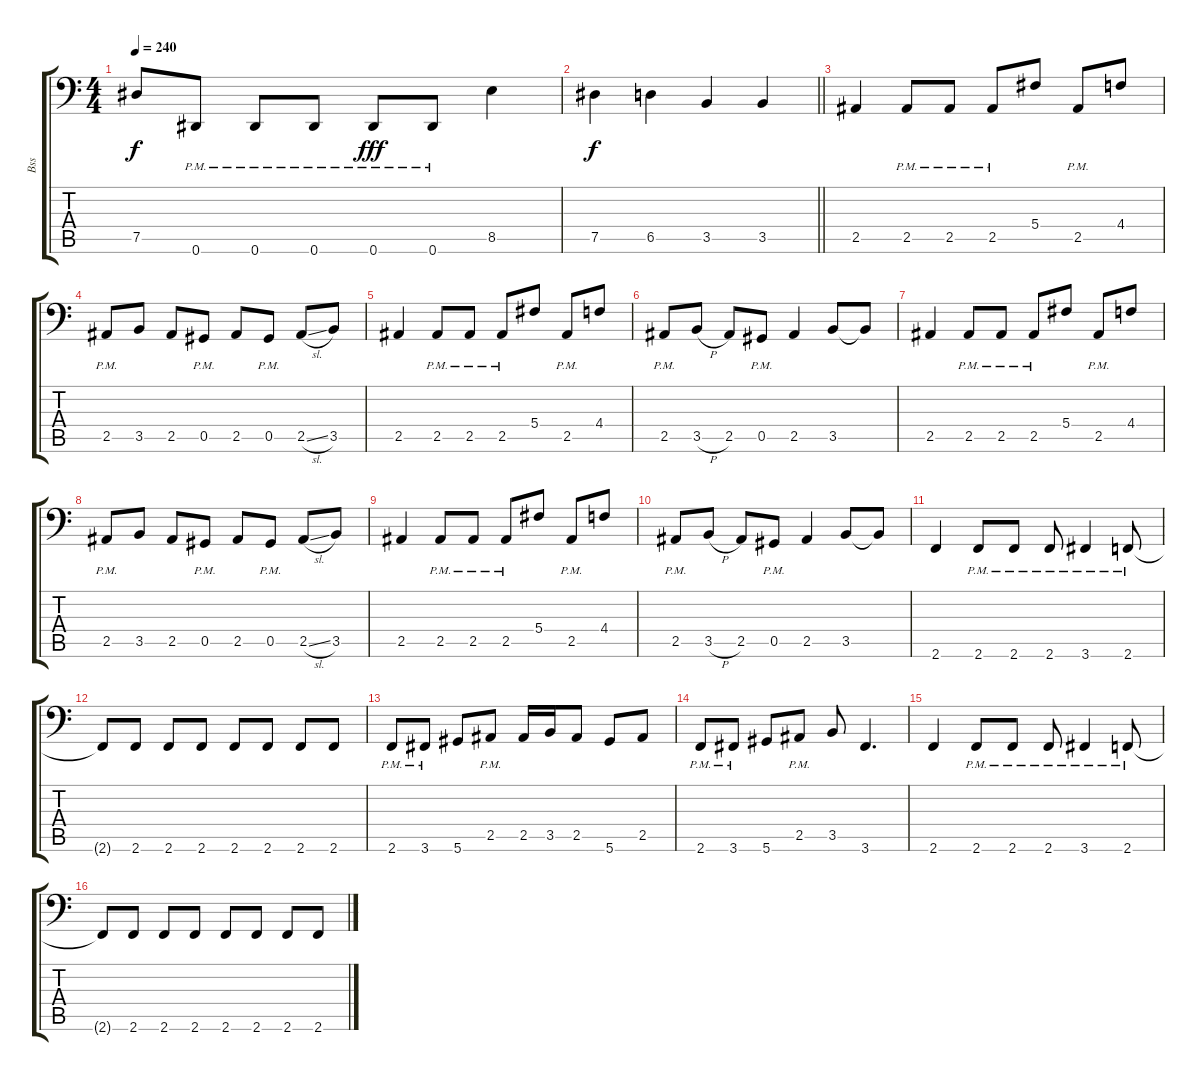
\track ("Bss" "Bss") {instrument electricbasspick}
\staff {score tabs}
\tuning (Eb3 Bb2 Gb2 Db2 Ab1 Eb1) {hide}
\ts (4 4)
\tempo 240
\clef f4
\ks c
7.5.8{dy f} 0.6{pm}.8 0.6{pm}.8 0.6{pm}.8 0.6{pm}.8{dy fff} 0.6{pm}.8 8.5.4 |
\barLineRight lightlight
7.5.4{dy f} 6.5.4 3.5.4 3.5.4 |
2.5.4 2.5{pm}.8 2.5{pm}.8 2.5{pm}.8 5.4.8 2.5{pm}.8 4.4.8 |
2.5{pm}.8 3.5.8 2.5.8 0.5{pm}.8 2.5.8 0.5{pm}.8 2.5{sl}.8 3.5.8 |
2.5.4 2.5{pm}.8 2.5{pm}.8 2.5{pm}.8 5.4.8 2.5{pm}.8 4.4.8 |
2.5{pm}.8 3.5{h}.8 2.5.8 0.5{pm}.8 2.5.4 3.5.8 3.5{t}.8 |
2.5.4 2.5{pm}.8 2.5{pm}.8 2.5{pm}.8 5.4.8 2.5{pm}.8 4.4.8 |
2.5{pm}.8 3.5.8 2.5.8 0.5{pm}.8 2.5.8 0.5{pm}.8 2.5{sl}.8 3.5.8 |
2.5.4 2.5{pm}.8 2.5{pm}.8 2.5{pm}.8 5.4.8 2.5{pm}.8 4.4.8 |
2.5{pm}.8 3.5{h}.8 2.5.8 0.5{pm}.8 2.5.4 3.5.8 3.5{t}.8 |
2.6.4 2.6{pm}.8 2.6{pm}.8 2.6{pm}.8 3.6{pm}.4 2.6{pm}.8 |
2.6{t}.8 2.6.8 2.6.8 2.6.8 2.6.8 2.6.8 2.6.8 2.6.8 |
2.6{pm}.8 3.6{pm}.8 5.6.8 2.5{pm}.8 2.5.16 3.5.16 2.5.8 5.6.8 2.5.8 |
2.6{pm}.8 3.6{pm}.8 5.6.8 2.5{pm}.8 3.5.8 3.6.4{d} |
2.6.4 2.6{pm}.8 2.6{pm}.8 2.6{pm}.8 3.6{pm}.4 2.6{pm}.8 |
2.6{t}.8 2.6.8 2.6.8 2.6.8 2.6.8 2.6.8 2.6.8 2.6.8
